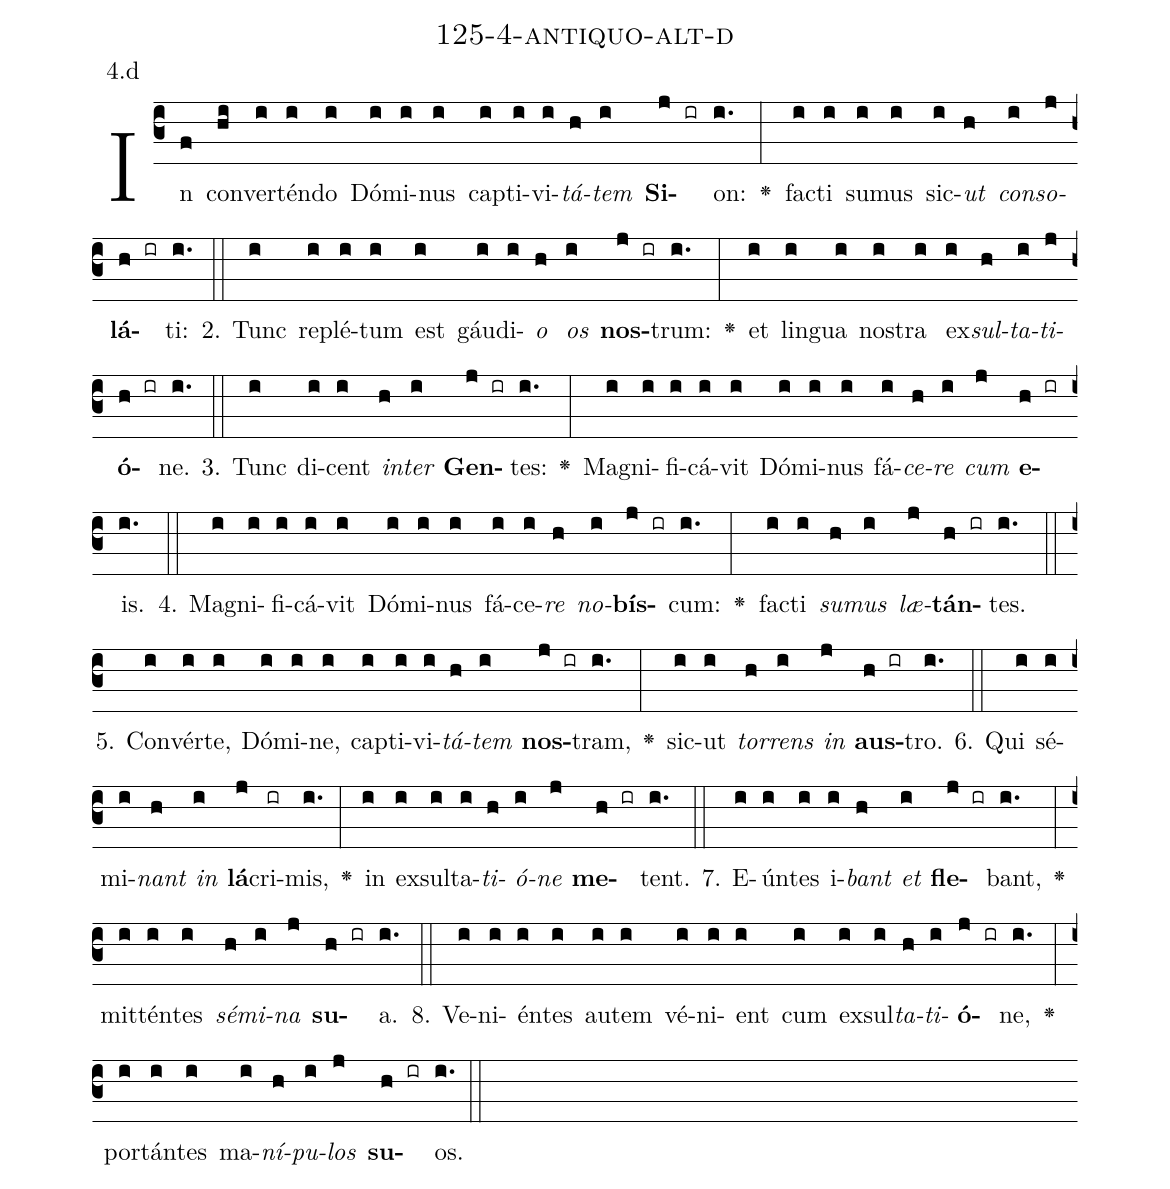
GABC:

name: 125-4-antiquo-alt-d;
annotation: 4.d;
%%
(c3)In(f) con(hi)ver(i)tén(i)do(i) Dó(i)mi(i)nus(i) cap(i)ti(i)vi(i)<i>tá</i>(h)<i>tem</i>(i) <b>Si</b>(j ir)on:(i.) <v>\greheightstar</v>(:) fac(i)ti(i) su(i)mus(i) sic(i)<i>ut</i>(h) <i>con</i>(i)<i>so</i>(j)<b>lá</b>(h ir)ti:(i.) (::)
2. Tunc(i) re(i)plé(i)tum(i) est(i) gáu(i)di(i)<i>o</i>(h) <i>os</i>(i) <b>nos</b>(j ir)trum:(i.) <v>\greheightstar</v>(:) et(i) lin(i)gua(i) nos(i)tra(i) ex(i)<i>sul</i>(h)<i>ta</i>(i)<i>ti</i>(j)<b>ó</b>(h ir)ne.(i.) (::)
3. Tunc(i) di(i)cent(i) <i>in</i>(h)<i>ter</i>(i) <b>Gen</b>(j ir)tes:(i.) <v>\greheightstar</v>(:) Ma(i)gni(i)fi(i)cá(i)vit(i) Dó(i)mi(i)nus(i) fá(i)<i>ce</i>(h)<i>re</i>(i) <i>cum</i>(j) <b>e</b>(h ir)is.(i.) (::)
4. Ma(i)gni(i)fi(i)cá(i)vit(i) Dó(i)mi(i)nus(i) fá(i)ce(i)<i>re</i>(h) <i>no</i>(i)<b>bís</b>(j ir)cum:(i.) <v>\greheightstar</v>(:) fac(i)ti(i) <i>su</i>(h)<i>mus</i>(i) <i>læ</i>(j)<b>tán</b>(h ir)tes.(i.) (::)
5. Con(i)vér(i)te,(i) Dó(i)mi(i)ne,(i) cap(i)ti(i)vi(i)<i>tá</i>(h)<i>tem</i>(i) <b>nos</b>(j ir)tram,(i.) <v>\greheightstar</v>(:) sic(i)ut(i) <i>tor</i>(h)<i>rens</i>(i) <i>in</i>(j) <b>aus</b>(h ir)tro.(i.) (::)
6. Qui(i) sé(i)mi(i)<i>nant</i>(h) <i>in</i>(i) <b>lá</b>(j)cri(ir)mis,(i.) <v>\greheightstar</v>(:) in(i) ex(i)sul(i)ta(i)<i>ti</i>(h)<i>ó</i>(i)<i>ne</i>(j) <b>me</b>(h ir)tent.(i.) (::)
7. E(i)ún(i)tes(i) i(i)<i>bant</i>(h) <i>et</i>(i) <b>fle</b>(j ir)bant,(i.) <v>\greheightstar</v>(:) mit(i)tén(i)tes(i) <i>sé</i>(h)<i>mi</i>(i)<i>na</i>(j) <b>su</b>(h ir)a.(i.) (::)
8. Ve(i)ni(i)én(i)tes(i) au(i)tem(i) vé(i)ni(i)ent(i) cum(i) ex(i)sul(i)<i>ta</i>(h)<i>ti</i>(i)<b>ó</b>(j ir)ne,(i.) <v>\greheightstar</v>(:) por(i)tán(i)tes(i) ma(i)<i>ní</i>(h)<i>pu</i>(i)<i>los</i>(j) <b>su</b>(h ir)os.(i.) (::)
